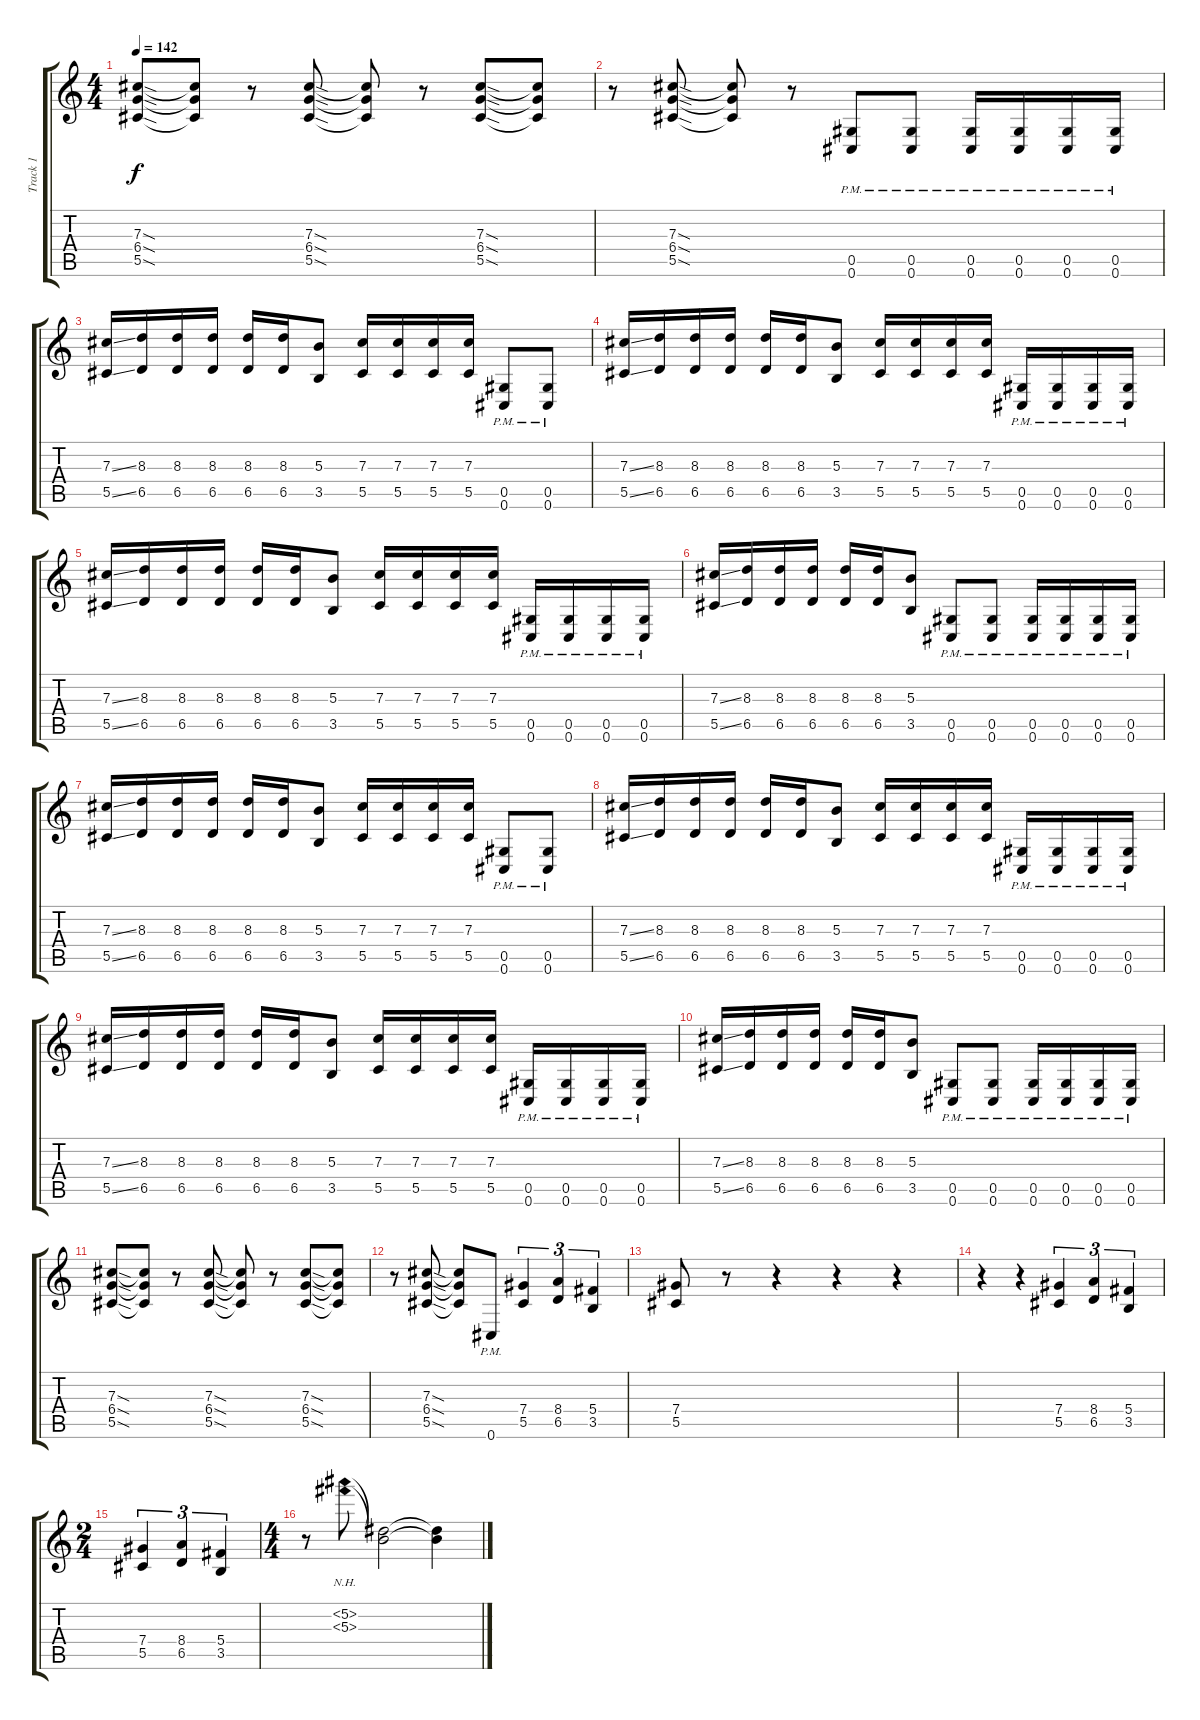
\track ("Track 1" "Track 1") {instrument distortionguitar}
\staff {score tabs}
\tuning (Eb4 Bb3 Gb3 Db3 Ab2 Db2) {hide}
\ts (4 4)
\tempo 142
\clef g2
\ks c
(7.3{sod} 6.4{sod} 5.5{sod}).8{dy f} (7.3{t} 6.4{t} 5.5{t}).8 r.8 (7.3{sod} 6.4{sod} 5.5{sod}).8 (7.3{t} 6.4{t} 5.5{t}).8 r.8 (7.3{sod} 6.4{sod} 5.5{sod}).8 (7.3{t} 6.4{t} 5.5{t}).8 |
r.8 (7.3{sod} 6.4{sod} 5.5{sod}).8 (7.3{t} 6.4{t} 5.5{t}).8 r.8 (0.5{pm} 0.6{pm}).8 (0.5{pm} 0.6{pm}).8 (0.5{pm} 0.6{pm}).16 (0.5{pm} 0.6{pm}).16 (0.5{pm} 0.6{pm}).16 (0.5{pm} 0.6{pm}).16 |
(7.3{ss} 5.5{ss}).16 (8.3 6.5).16 (8.3 6.5).16 (8.3 6.5).16 (8.3 6.5).16 (8.3 6.5).16 (5.3 3.5).8 (7.3 5.5).16 (7.3 5.5).16 (7.3 5.5).16 (7.3 5.5).16 (0.5{pm} 0.6{pm}).8 (0.5{pm} 0.6{pm}).8 |
(7.3{ss} 5.5{ss}).16 (8.3 6.5).16 (8.3 6.5).16 (8.3 6.5).16 (8.3 6.5).16 (8.3 6.5).16 (5.3 3.5).8 (7.3 5.5).16 (7.3 5.5).16 (7.3 5.5).16 (7.3 5.5).16 (0.5{pm} 0.6{pm}).16 (0.5{pm} 0.6{pm}).16 (0.5{pm} 0.6{pm}).16 (0.5{pm} 0.6{pm}).16 |
(7.3{ss} 5.5{ss}).16 (8.3 6.5).16 (8.3 6.5).16 (8.3 6.5).16 (8.3 6.5).16 (8.3 6.5).16 (5.3 3.5).8 (7.3 5.5).16 (7.3 5.5).16 (7.3 5.5).16 (7.3 5.5).16 (0.5{pm} 0.6{pm}).16 (0.5{pm} 0.6{pm}).16 (0.5{pm} 0.6{pm}).16 (0.5{pm} 0.6{pm}).16 |
(7.3{ss} 5.5{ss}).16 (8.3 6.5).16 (8.3 6.5).16 (8.3 6.5).16 (8.3 6.5).16 (8.3 6.5).16 (5.3 3.5).8 (0.5{pm} 0.6{pm}).8 (0.5{pm} 0.6{pm}).8 (0.5{pm} 0.6{pm}).16 (0.5{pm} 0.6{pm}).16 (0.5{pm} 0.6{pm}).16 (0.5{pm} 0.6{pm}).16 |
(7.3{ss} 5.5{ss}).16 (8.3 6.5).16 (8.3 6.5).16 (8.3 6.5).16 (8.3 6.5).16 (8.3 6.5).16 (5.3 3.5).8 (7.3 5.5).16 (7.3 5.5).16 (7.3 5.5).16 (7.3 5.5).16 (0.5{pm} 0.6{pm}).8 (0.5{pm} 0.6{pm}).8 |
(7.3{ss} 5.5{ss}).16 (8.3 6.5).16 (8.3 6.5).16 (8.3 6.5).16 (8.3 6.5).16 (8.3 6.5).16 (5.3 3.5).8 (7.3 5.5).16 (7.3 5.5).16 (7.3 5.5).16 (7.3 5.5).16 (0.5{pm} 0.6{pm}).16 (0.5{pm} 0.6{pm}).16 (0.5{pm} 0.6{pm}).16 (0.5{pm} 0.6{pm}).16 |
(7.3{ss} 5.5{ss}).16 (8.3 6.5).16 (8.3 6.5).16 (8.3 6.5).16 (8.3 6.5).16 (8.3 6.5).16 (5.3 3.5).8 (7.3 5.5).16 (7.3 5.5).16 (7.3 5.5).16 (7.3 5.5).16 (0.5{pm} 0.6{pm}).16 (0.5{pm} 0.6{pm}).16 (0.5{pm} 0.6{pm}).16 (0.5{pm} 0.6{pm}).16 |
(7.3{ss} 5.5{ss}).16 (8.3 6.5).16 (8.3 6.5).16 (8.3 6.5).16 (8.3 6.5).16 (8.3 6.5).16 (5.3 3.5).8 (0.5{pm} 0.6{pm}).8 (0.5{pm} 0.6{pm}).8 (0.5{pm} 0.6{pm}).16 (0.5{pm} 0.6{pm}).16 (0.5{pm} 0.6{pm}).16 (0.5{pm} 0.6{pm}).16 |
(7.3{sod} 6.4{sod} 5.5{sod}).8 (7.3{t} 6.4{t} 5.5{t}).8 r.8 (7.3{sod} 6.4{sod} 5.5{sod}).8 (7.3{t} 6.4{t} 5.5{t}).8 r.8 (7.3{sod} 6.4{sod} 5.5{sod}).8 (7.3{t} 6.4{t} 5.5{t}).8 |
r.8 (7.3{sod} 6.4{sod} 5.5{sod}).8 (7.3{t} 6.4{t} 5.5{t}).8 0.6{pm}.8 (7.4 5.5).4{tu (3 2)} (8.4 6.5).4{tu (3 2)} (5.4 3.5).4{tu (3 2)} |
(7.4 5.5).8 r.8 r.4 r.4 r.4 |
r.4 r.4 (7.4 5.5).4{tu (3 2)} (8.4 6.5).4{tu (3 2)} (5.4 3.5).4{tu (3 2)} |
\ts (2 4)
(7.4 5.5).4{tu (3 2)} (8.4 6.5).4{tu (3 2)} (5.4 3.5).4{tu (3 2)} |
\ts (4 4)
r.8 (5.2{nh} 5.3{nh}).8 (5.2{t} 5.3{t}).2 (5.2{t} 5.3{t}).4
